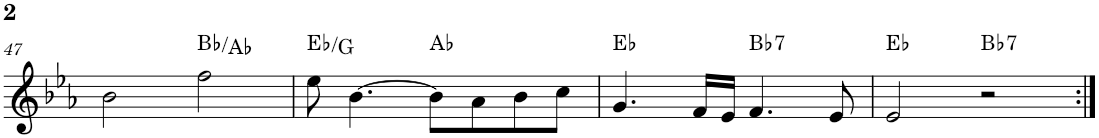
**kern	**harte
*part1	*part1
*staff1	*
*I"P1	*
!!LO:PB:g=z
*clefG2	*
*k[b-e-a-]	*
*E-:	*
*M4/4	*
=47	=47
2b-\	.
2ff\	Bb:maj/b7
=48	=48
8ee-\	Eb:maj/3
[>4.b-\	.
8b-\L]	Ab:maj
8a-\	.
8b-\	.
8cc\J	.
=49	=49
4.g/	Eb:maj
16f/LL	.
16e-/JJ	.
!	!LO:H:kt=7
4.f/	Bb:7
8e-/	.
=50	=50
2e-/	Eb:maj
!	!LO:H:kt=7
2r	Bb:7
=:|!	=:|!
*-	*-
